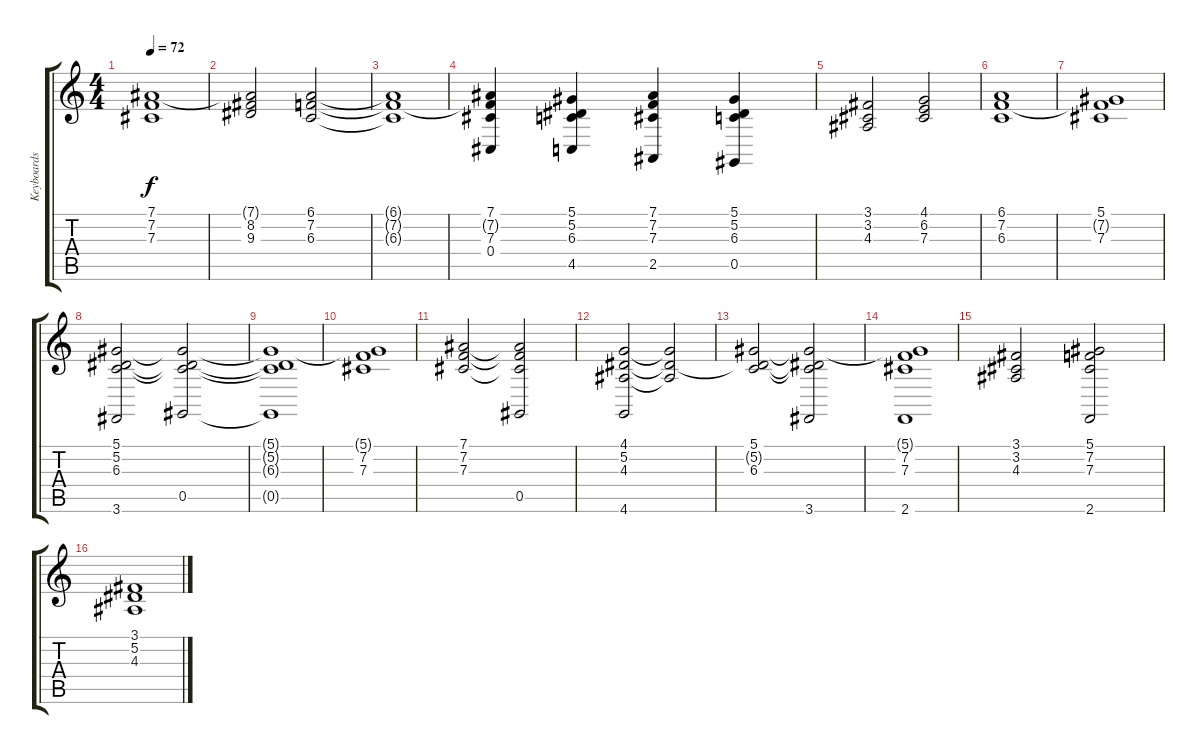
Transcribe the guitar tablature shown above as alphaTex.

\track ("Keyboards" "Keyboards") {instrument stringensemble1}
\staff {score tabs}
\tuning (Eb4 Bb3 Gb3 Db3 Ab2 Eb2) {hide}
\ts (4 4)
\section ("" "")
\tempo 72
\clef g2
\ks c
(7.1 7.2 7.3).1{dy f instrument stringensemble1} |
(7.1{t} 8.2 9.3).2 (6.1 7.2 6.3).2 |
(6.1{t} 7.2{t} 6.3{t}).1 |
(7.1 7.2{t} 7.3 0.4).4 (5.1 5.2 6.3 4.5).4 (7.1 7.2 7.3 2.5).4 (5.1 5.2 6.3 0.5).4 |
(3.1 3.2 4.3).2 (4.1 6.2 7.3).2 |
(6.1 7.2 6.3).1 |
(5.1 7.2{t} 7.3).1 |
(5.1 5.2 6.3 3.6).2 (5.1{t} 5.2{t} 6.3{t} 0.5).2 |
(5.1{t} 5.2{t} 6.3{t} 0.5{t}).1 |
(5.1{t} 7.2 7.3).1 |
(7.1 7.2 7.3).2 (7.1{t} 7.2{t} 7.3{t} 0.5).2 |
(4.1 5.2 4.3 4.6).2 (4.1{t} 5.2{t} 4.3{t}).2 |
(5.1 5.2{t} 6.3).2 (5.1{t} 5.2{t} 6.3{t} 3.6).2 |
(5.1{t} 7.2 7.3 2.6).1 |
(3.1 3.2 4.3).2 (5.1 7.2 7.3 2.6).2 |
(3.1 5.2 4.3).1
